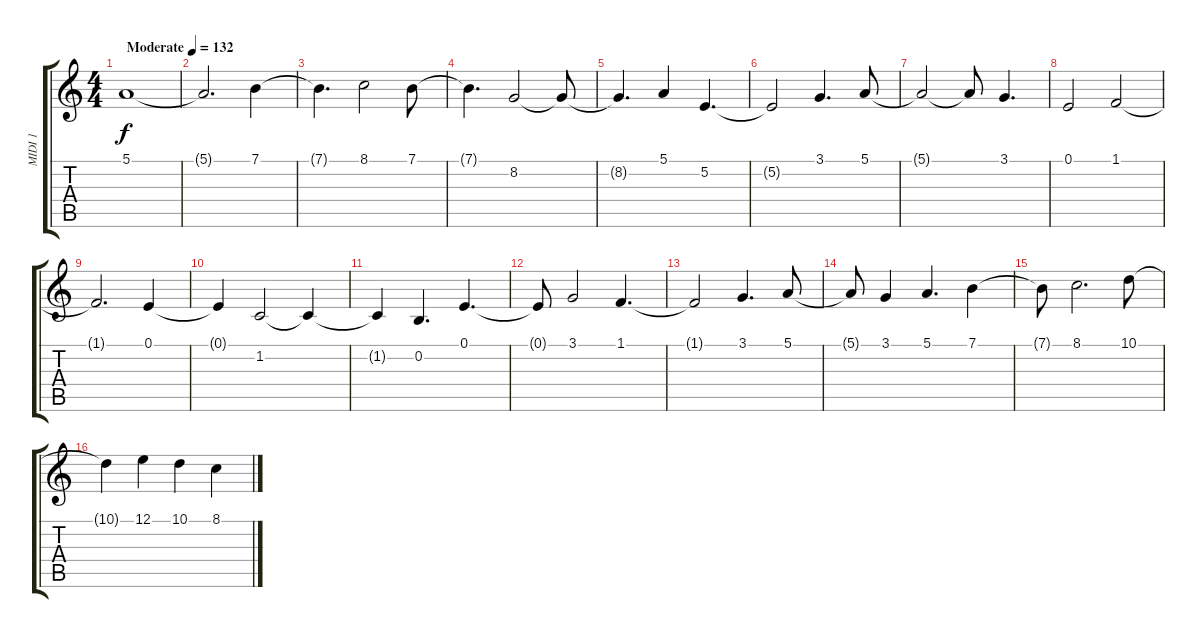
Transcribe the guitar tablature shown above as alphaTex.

\track ("MIDI 1" "MIDI 1") {solo instrument synthstrings1}
\staff {score tabs}
\tuning (E4 B3 G3 D3 A2 E2) {hide}
\ts (4 4)
\tempo (132 "Moderate")
\clef g2
\ks c
5.1.1{dy f instrument synthstrings1} |
5.1{t}.2{d} 7.1.4 |
7.1{t}.4{d} 8.1.2 7.1.8 |
7.1{t}.4{d} 8.2.2 8.2{t}.8 |
8.2{t}.4{d} 5.1.4 5.2.4{d} |
5.2{t}.2 3.1.4{d} 5.1.8 |
5.1{t}.2 5.1{t}.8 3.1.4{d} |
0.1.2 1.1.2 |
1.1{t}.2{d} 0.1.4 |
0.1{t}.4 1.2.2 1.2{t}.4 |
1.2{t}.4 0.2.4{d} 0.1.4{d} |
0.1{t}.8 3.1.2 1.1.4{d} |
1.1{t}.2 3.1.4{d} 5.1.8 |
5.1{t}.8 3.1.4 5.1.4{d} 7.1.4 |
7.1{t}.8 8.1.2{d} 10.1.8 |
10.1{t}.4 12.1.4 10.1.4 8.1.4
